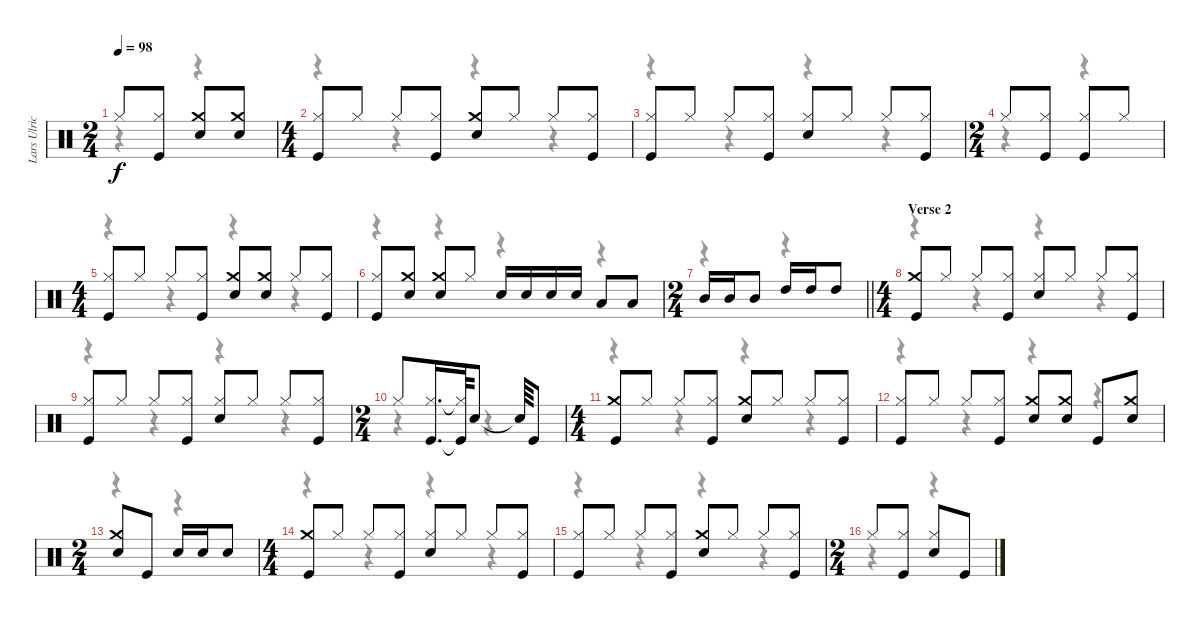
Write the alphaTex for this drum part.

\track ("Lars Ulrich" "Lars Ulric") {instrument percussion}
\staff {score}
\articulation defaults
\voice
\ts (2 4)
\tempo 98
\clef neutral
\ks c "Hi-Hat (closed)".8{dy f}
("Kick (hit)" "Hi-Hat (closed)").8 ("Crash medium (hit)" "Snare (hit) 2").8 ("Crash medium (hit)" "Snare (hit) 2").8 |
\ts (4 4)
("Kick (hit)" "Hi-Hat (closed)").8 "Hi-Hat (closed)".8 "Hi-Hat (closed)".8 ("Kick (hit)" "Hi-Hat (closed)").8 ("Crash medium (hit)" "Snare (hit) 2").8 "Hi-Hat (closed)".8 "Hi-Hat (closed)".8 ("Kick (hit)" "Hi-Hat (closed)").8 |
("Hi-Hat (closed)" "Kick (hit)").8 "Hi-Hat (closed)".8 "Hi-Hat (closed)".8 ("Kick (hit)" "Hi-Hat (closed)").8 ("Snare (hit) 2" "Hi-Hat (closed)").8 "Hi-Hat (closed)".8 "Hi-Hat (closed)".8 ("Kick (hit)" "Hi-Hat (closed)").8 |
\ts (2 4)
"Hi-Hat (closed)".8 ("Hi-Hat (closed)" "Kick (hit)").8 ("Hi-Hat (closed)" "Kick (hit)").8 "Hi-Hat (closed)".8 |
\ts (4 4)
("Hi-Hat (closed)" "Kick (hit)").8 "Hi-Hat (closed)".8 "Hi-Hat (closed)".8 ("Kick (hit)" "Hi-Hat (closed)").8 ("Crash medium (hit)" "Snare (hit) 2").8 ("Crash medium (hit)" "Snare (hit) 2").8 "Hi-Hat (closed)".8 ("Kick (hit)" "Hi-Hat (closed)").8 |
("Hi-Hat (closed)" "Kick (hit)").8 ("Crash medium (hit)" "Snare (hit) 2").8 ("Crash medium (hit)" "Snare (hit) 2").8 "Hi-Hat (closed)".8 "Snare (hit) 2".16 "Snare (hit) 2".16 "Snare (hit) 2".16 "Snare (hit) 2".16 "Low Tom (hit)".8 "Low Tom (hit)".8 |
\ts (2 4)
\barLineRight lightlight "Mid Tom (hit)".16 "Mid Tom (hit)".16 "Mid Tom (hit)".8 "High Tom (hit)".16 "High Tom (hit)".16 "High Tom (hit)".8
|
\ts (4 4)
\section ("" "Verse 2")
("Kick (hit)" "Crash medium (hit)").8 "Hi-Hat (closed)".8 "Hi-Hat (closed)".8 ("Kick (hit)" "Hi-Hat (closed)").8 ("Snare (hit) 2" "Hi-Hat (closed)").8 "Hi-Hat (closed)".8 "Hi-Hat (closed)".8 ("Kick (hit)" "Hi-Hat (closed)").8 |
("Kick (hit)" "Hi-Hat (closed)").8 "Hi-Hat (closed)".8 "Hi-Hat (closed)".8 ("Kick (hit)" "Hi-Hat (closed)").8 ("Hi-Hat (closed)" "Snare (hit) 2").8 "Hi-Hat (closed)".8 "Hi-Hat (closed)".8 ("Kick (hit)" "Hi-Hat (closed)").8 |
\ts (2 4)
"Hi-Hat (closed)".8 ("Kick (hit)" "Hi-Hat (closed)").16{d} ("Kick (hit)"{t} "Hi-Hat (closed)"{t}).64 "Snare (hit) 2".8 "Snare (hit) 2"{t}.64 "Kick (hit)".8 |
\ts (4 4)
("Crash medium (hit)" "Kick (hit)").8 "Hi-Hat (closed)".8 "Hi-Hat (closed)".8 ("Kick (hit)" "Hi-Hat (closed)").8 ("Crash medium (hit)" "Snare (hit) 2").8 "Hi-Hat (closed)".8 "Hi-Hat (closed)".8 ("Kick (hit)" "Hi-Hat (closed)").8 |
("Hi-Hat (closed)" "Kick (hit)").8 "Hi-Hat (closed)".8 "Hi-Hat (closed)".8 ("Hi-Hat (closed)" "Kick (hit)").8 ("Crash medium (hit)" "Snare (hit) 2").8 ("Crash medium (hit)" "Snare (hit) 2").8 "Kick (hit)".8 ("Crash medium (hit)" "Snare (hit) 2").8 |
\ts (2 4)
("Snare (hit) 2" "Crash medium (hit)").8 "Kick (hit)".8 "Snare (hit) 2".16 "Snare (hit) 2".16 "Snare (hit) 2".8 |
\ts (4 4)
("Kick (hit)" "Crash medium (hit)").8 "Hi-Hat (closed)".8 "Hi-Hat (closed)".8 ("Kick (hit)" "Hi-Hat (closed)").8 ("Snare (hit) 2" "Hi-Hat (closed)").8 "Hi-Hat (closed)".8 "Hi-Hat (closed)".8 ("Kick (hit)" "Hi-Hat (closed)").8 |
("Hi-Hat (closed)" "Kick (hit)").8 "Hi-Hat (closed)".8 "Hi-Hat (closed)".8 ("Hi-Hat (closed)" "Kick (hit)").8 ("Crash medium (hit)" "Snare (hit) 2").8 "Hi-Hat (closed)".8 "Hi-Hat (closed)".8 ("Hi-Hat (closed)" "Kick (hit)").8 |
\ts (2 4)
"Hi-Hat (closed)".8 ("Kick (hit)" "Hi-Hat (closed)").8 ("Snare (hit) 2" "Hi-Hat (closed)").8 "Kick (hit)".8
\voice
\clef neutral
\ottava regular
\simile none
\ks c
r.4{dy f} r.4 |
r.4 r.4 r.4 r.4 |
r.4 r.4 r.4 r.4 |
r.4 r.4 |
r.4 r.4 r.4 r.4 |
r.4 r.4 r.4 r.4 |
\barLineRight lightlight
r.4 r.4 |
r.4 r.4 r.4 r.4 |
r.4 r.4 r.4 r.4 |
r.4 r.4 |
r.4 r.4 r.4 r.4 |
r.4 r.4 r.4 r.4 |
r.4 r.4 |
r.4 r.4 r.4 r.4 |
r.4 r.4 r.4 r.4 |
r.4 r.4
